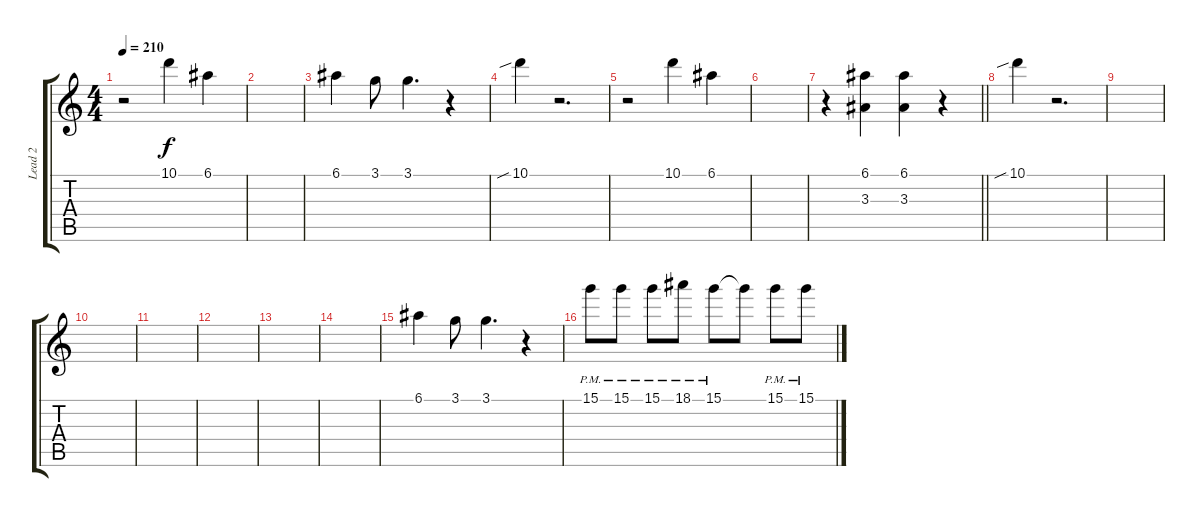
\track ("Lead 2" "Lead 2") {instrument overdrivenguitar}
\staff {score tabs}
\tuning (E4 B3 G3 D3 A2 E2) {hide}
\ts (4 4)
\tempo 210
\clef g2
\ks c
r.2{dy f} 10.1.4 6.1.4 |
|
6.1.4 3.1.8 3.1.4{d} r.4 |
10.1{sib}.4 r.2{d} |
r.2 10.1.4 6.1.4 |
|
\barLineRight lightlight
r.4 (6.1 3.3).4 (6.1 3.3).4 r.4 |
10.1{sib}.4 r.2{d} |
|
|
|
|
|
|
6.1.4 3.1.8 3.1.4{d} r.4 |
15.1{pm}.8 15.1{pm}.8 15.1{pm}.8 18.1{pm}.8 15.1{pm}.8 15.1{t}.8 15.1{pm}.8 15.1{pm}.8
